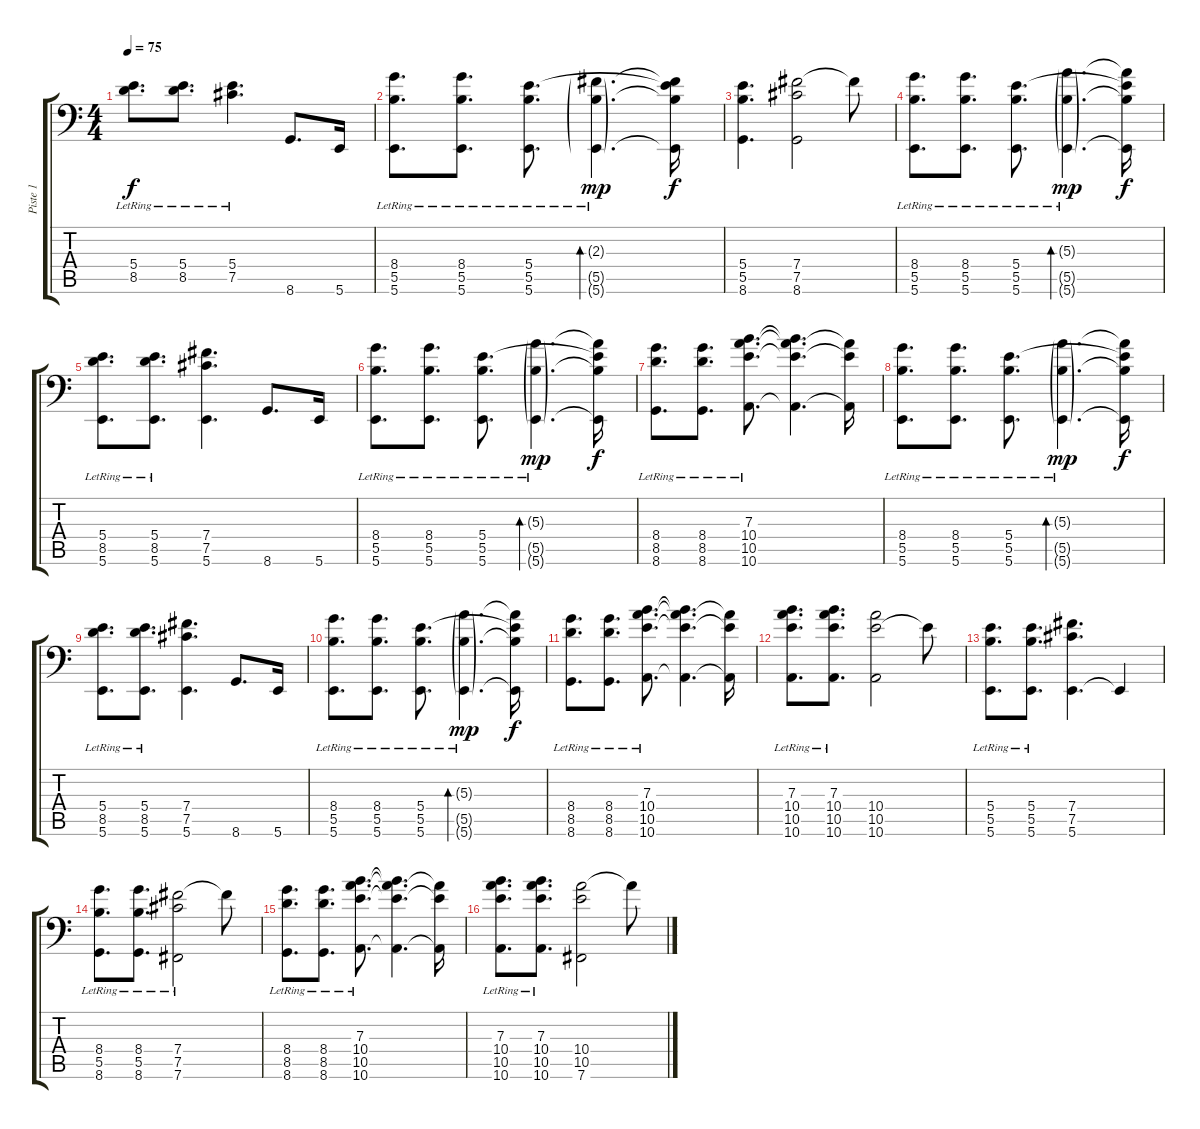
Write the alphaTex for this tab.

\track ("Piste 1" "Piste 1") {instrument electricguitarclean}
\staff {score tabs}
\tuning (Db4 Ab3 E3 B2 Gb2 B0) {hide}
\ts (4 4)
\tempo 75
\clef f4
\ks c
(5.4{lr} 8.5{lr}).8{d dy f} (5.4{lr} 8.5{lr}).8{d} (5.4{lr} 7.5{lr}).4{d} 8.6.8{d} 5.6.16 |
(8.4{lr} 5.5{lr} 5.6{lr}).8{d} (8.4{lr} 5.5{lr} 5.6{lr}).8{d} (5.4{lr} 5.5{lr} 5.6{lr}).8{d} (2.3{g lr} 5.5{g lr} 5.6{g lr}).4{d bd 60 dy mp} (2.3{t} 5.4{t} 5.5{t} 5.6{t}).16{dy f} |
(5.4 5.5 8.6).4{d} (7.4 7.5 8.6).2 7.4{t}.8 |
(8.4{lr} 5.5{lr} 5.6{lr}).8{d} (8.4{lr} 5.5{lr} 5.6{lr}).8{d} (5.4{lr} 5.5{lr} 5.6{lr}).8{d} (5.3{g lr} 5.5{g lr} 5.6{g lr}).4{d bd 60 dy mp} (5.3{t} 5.4{t} 5.5{t} 5.6{t}).16{dy f} |
(5.4{lr} 8.5 5.6).8{d} (5.4{lr} 8.5 5.6).8{d} (7.4 7.5 5.6).4{d} 8.6.8{d} 5.6.16 |
(8.4{lr} 5.5{lr} 5.6{lr}).8{d} (8.4{lr} 5.5{lr} 5.6{lr}).8{d} (5.4{lr} 5.5{lr} 5.6{lr}).8{d} (5.3{g lr} 5.5{g lr} 5.6{g lr}).4{d bd 60 dy mp} (5.3{t} 5.4{t} 5.5{t} 5.6{t}).16{dy f} |
(8.4{lr} 8.5{lr} 8.6{lr}).8{d} (8.4{lr} 8.5{lr} 8.6{lr}).8{d} (7.3{lr} 10.4 10.5 10.6{lr}).8{d} (7.3{t} 10.4{t} 10.5{t} 10.6{t}).4{d} (10.4{t} 10.5{t} 10.6{t}).16 |
(8.4{lr} 5.5{lr} 5.6{lr}).8{d} (8.4{lr} 5.5{lr} 5.6{lr}).8{d} (5.4{lr} 5.5{lr} 5.6{lr}).8{d} (5.3{g lr} 5.5{g lr} 5.6{g lr}).4{d bd 60 dy mp} (5.3{t} 5.4{t} 5.5{t} 5.6{t}).16{dy f} |
(5.4{lr} 8.5 5.6).8{d} (5.4{lr} 8.5 5.6).8{d} (7.4 7.5 5.6).4{d} 8.6.8{d} 5.6.16 |
(8.4{lr} 5.5{lr} 5.6{lr}).8{d} (8.4{lr} 5.5{lr} 5.6{lr}).8{d} (5.4{lr} 5.5{lr} 5.6{lr}).8{d} (5.3{g lr} 5.5{g lr} 5.6{g lr}).4{d bd 60 dy mp} (5.3{t} 5.4{t} 5.5{t} 5.6{t}).16{dy f} |
(8.4{lr} 8.5{lr} 8.6{lr}).8{d} (8.4{lr} 8.5{lr} 8.6{lr}).8{d} (7.3{lr} 10.4 10.5 10.6{lr}).8{d} (7.3{t} 10.4{t} 10.5{t} 10.6{t}).4{d} (10.4{t} 10.5{t} 10.6{t}).16 |
(7.3 10.4{lr} 10.5 10.6).8{d} (7.3 10.4{lr} 10.5 10.6).8{d} (10.4 10.5 10.6).2 10.5{t}.8 |
(5.4{lr} 5.5 5.6).8{d} (5.4{lr} 5.5 5.6).8{d} (7.4 7.5 5.6).4{d} 5.6{t}.4 |
(8.4{lr} 5.5{lr} 8.6{lr}).8{d} (8.4{lr} 5.5{lr} 8.6{lr}).8{d} (7.4{lr} 7.5 7.6{lr}).2 7.4{t}.8 |
(8.4{lr} 8.5{lr} 8.6{lr}).8{d} (8.4{lr} 8.5{lr} 8.6{lr}).8{d} (7.3{lr} 10.4 10.5 10.6{lr}).8{d} (7.3{t} 10.4{t} 10.5{t} 10.6{t}).4{d} (10.4{t} 10.5{t} 10.6{t}).16 |
(7.3 10.4{lr} 10.5 10.6).8{d} (7.3 10.4{lr} 10.5 10.6).8{d} (10.4 10.5 7.6).2 10.4{t}.8
